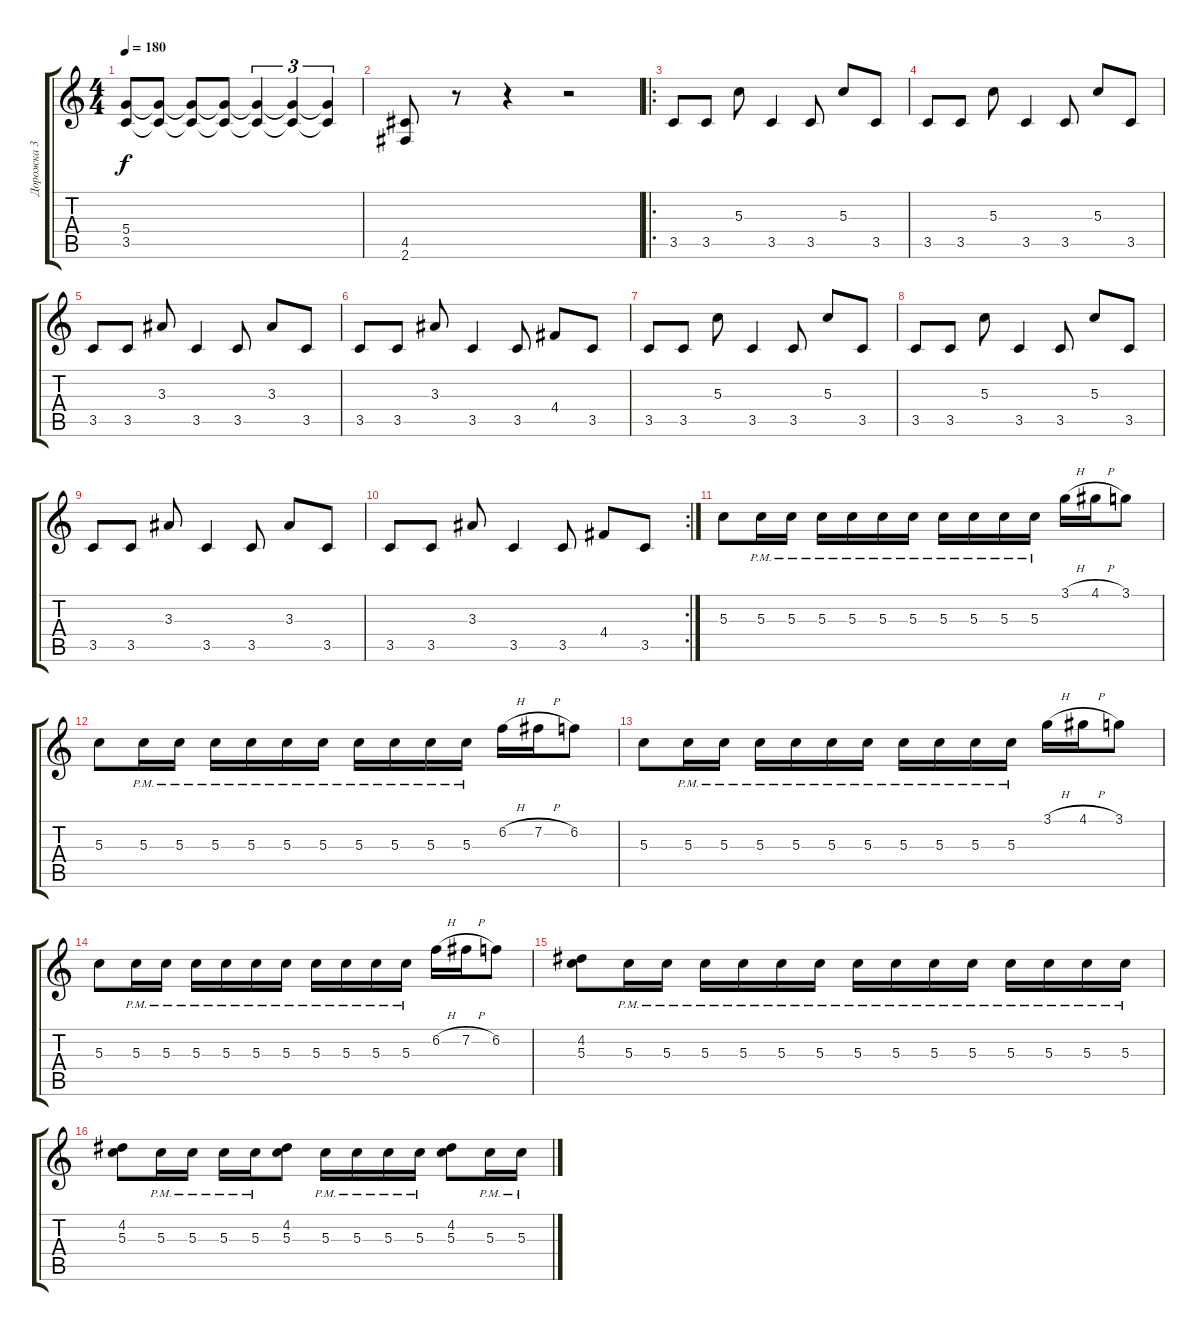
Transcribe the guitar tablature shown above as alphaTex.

\track ("Дорожка 3" "Дорожка 3") {instrument distortionguitar}
\staff {score tabs}
\tuning (E4 B3 G3 D3 A2 E2) {hide}
\ts (4 4)
\tempo 180
\clef g2
\ks c
(5.4 3.5).8{dy f} (5.4{t} 3.5{t}).8 (5.4{t} 3.5{t}).8 (5.4{t} 3.5{t}).8 (5.4{t} 3.5{t}).4{tu (3 2)} (5.4{t} 3.5{t}).4{tu (3 2)} (5.4{t} 3.5{t}).4{tu (3 2)} |
(4.5 2.6).8 r.8 r.4 r.2 |
\ro
3.5.8 3.5.8 5.3.8 3.5.4 3.5.8 5.3.8 3.5.8 |
3.5.8 3.5.8 5.3.8 3.5.4 3.5.8 5.3.8 3.5.8 |
3.5.8 3.5.8 3.3.8 3.5.4 3.5.8 3.3.8 3.5.8 |
3.5.8 3.5.8 3.3.8 3.5.4 3.5.8 4.4.8 3.5.8 |
3.5.8 3.5.8 5.3.8 3.5.4 3.5.8 5.3.8 3.5.8 |
3.5.8 3.5.8 5.3.8 3.5.4 3.5.8 5.3.8 3.5.8 |
3.5.8 3.5.8 3.3.8 3.5.4 3.5.8 3.3.8 3.5.8 |
\rc 2
3.5.8 3.5.8 3.3.8 3.5.4 3.5.8 4.4.8 3.5.8 |
5.3.8 5.3{pm}.16 5.3{pm}.16 5.3{pm}.16 5.3{pm}.16 5.3{pm}.16 5.3{pm}.16 5.3{pm}.16 5.3{pm}.16 5.3{pm}.16 5.3{pm}.16 3.1{h}.16 4.1{h}.16 3.1.8 |
5.3.8 5.3{pm}.16 5.3{pm}.16 5.3{pm}.16 5.3{pm}.16 5.3{pm}.16 5.3{pm}.16 5.3{pm}.16 5.3{pm}.16 5.3{pm}.16 5.3{pm}.16 6.2{h}.16 7.2{h}.16 6.2.8 |
5.3.8 5.3{pm}.16 5.3{pm}.16 5.3{pm}.16 5.3{pm}.16 5.3{pm}.16 5.3{pm}.16 5.3{pm}.16 5.3{pm}.16 5.3{pm}.16 5.3{pm}.16 3.1{h}.16 4.1{h}.16 3.1.8 |
5.3.8 5.3{pm}.16 5.3{pm}.16 5.3{pm}.16 5.3{pm}.16 5.3{pm}.16 5.3{pm}.16 5.3{pm}.16 5.3{pm}.16 5.3{pm}.16 5.3{pm}.16 6.2{h}.16 7.2{h}.16 6.2.8 |
(4.2 5.3).8 5.3{pm}.16 5.3{pm}.16 5.3{pm}.16 5.3{pm}.16 5.3{pm}.16 5.3{pm}.16 5.3{pm}.16 5.3{pm}.16 5.3{pm}.16 5.3{pm}.16 5.3{pm}.16 5.3{pm}.16 5.3{pm}.16 5.3{pm}.16 |
(4.2 5.3).8 5.3{pm}.16 5.3{pm}.16 5.3{pm}.16 5.3{pm}.16 (4.2 5.3).8 5.3{pm}.16 5.3{pm}.16 5.3{pm}.16 5.3{pm}.16 (4.2 5.3).8 5.3{pm}.16 5.3{pm}.16
